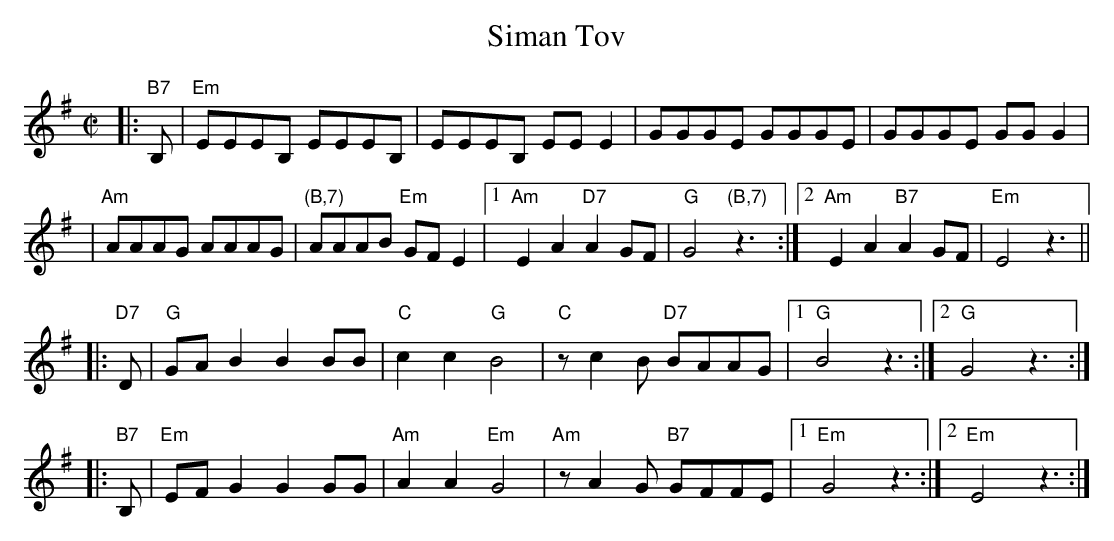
X:1
T: Siman Tov
M: C|
L: 1/8
K: Em
|: "B7"B, \
| "Em"EEEB, EEEB, | EEEB, EEE2 | GGGE GGGE | GGGE GGG2 |
| "Am"AAAG AAAG | "(B,7)"AAAB "Em"GFE2 |1 "Am"E2A2 "D7"A2GF | "G"G4 "(B,7)"z3:|2 "Am"E2A2 "B7"A2GF | "Em"E4 z3||
|: "D7"D \
| "G"GAB2 B2BB | "C"c2c2 "G"B4 | "C"zc2B "D7"BAAG |1 "G"B4 z3:|2 "G"G4 z3:|
|: "B7"B, \
| "Em"EFG2 G2GG | "Am"A2A2 "Em"G4 | "Am"zA2G "B7"GFFE |1 "Em"G4 z3:|2 "Em"E4 z3:|
